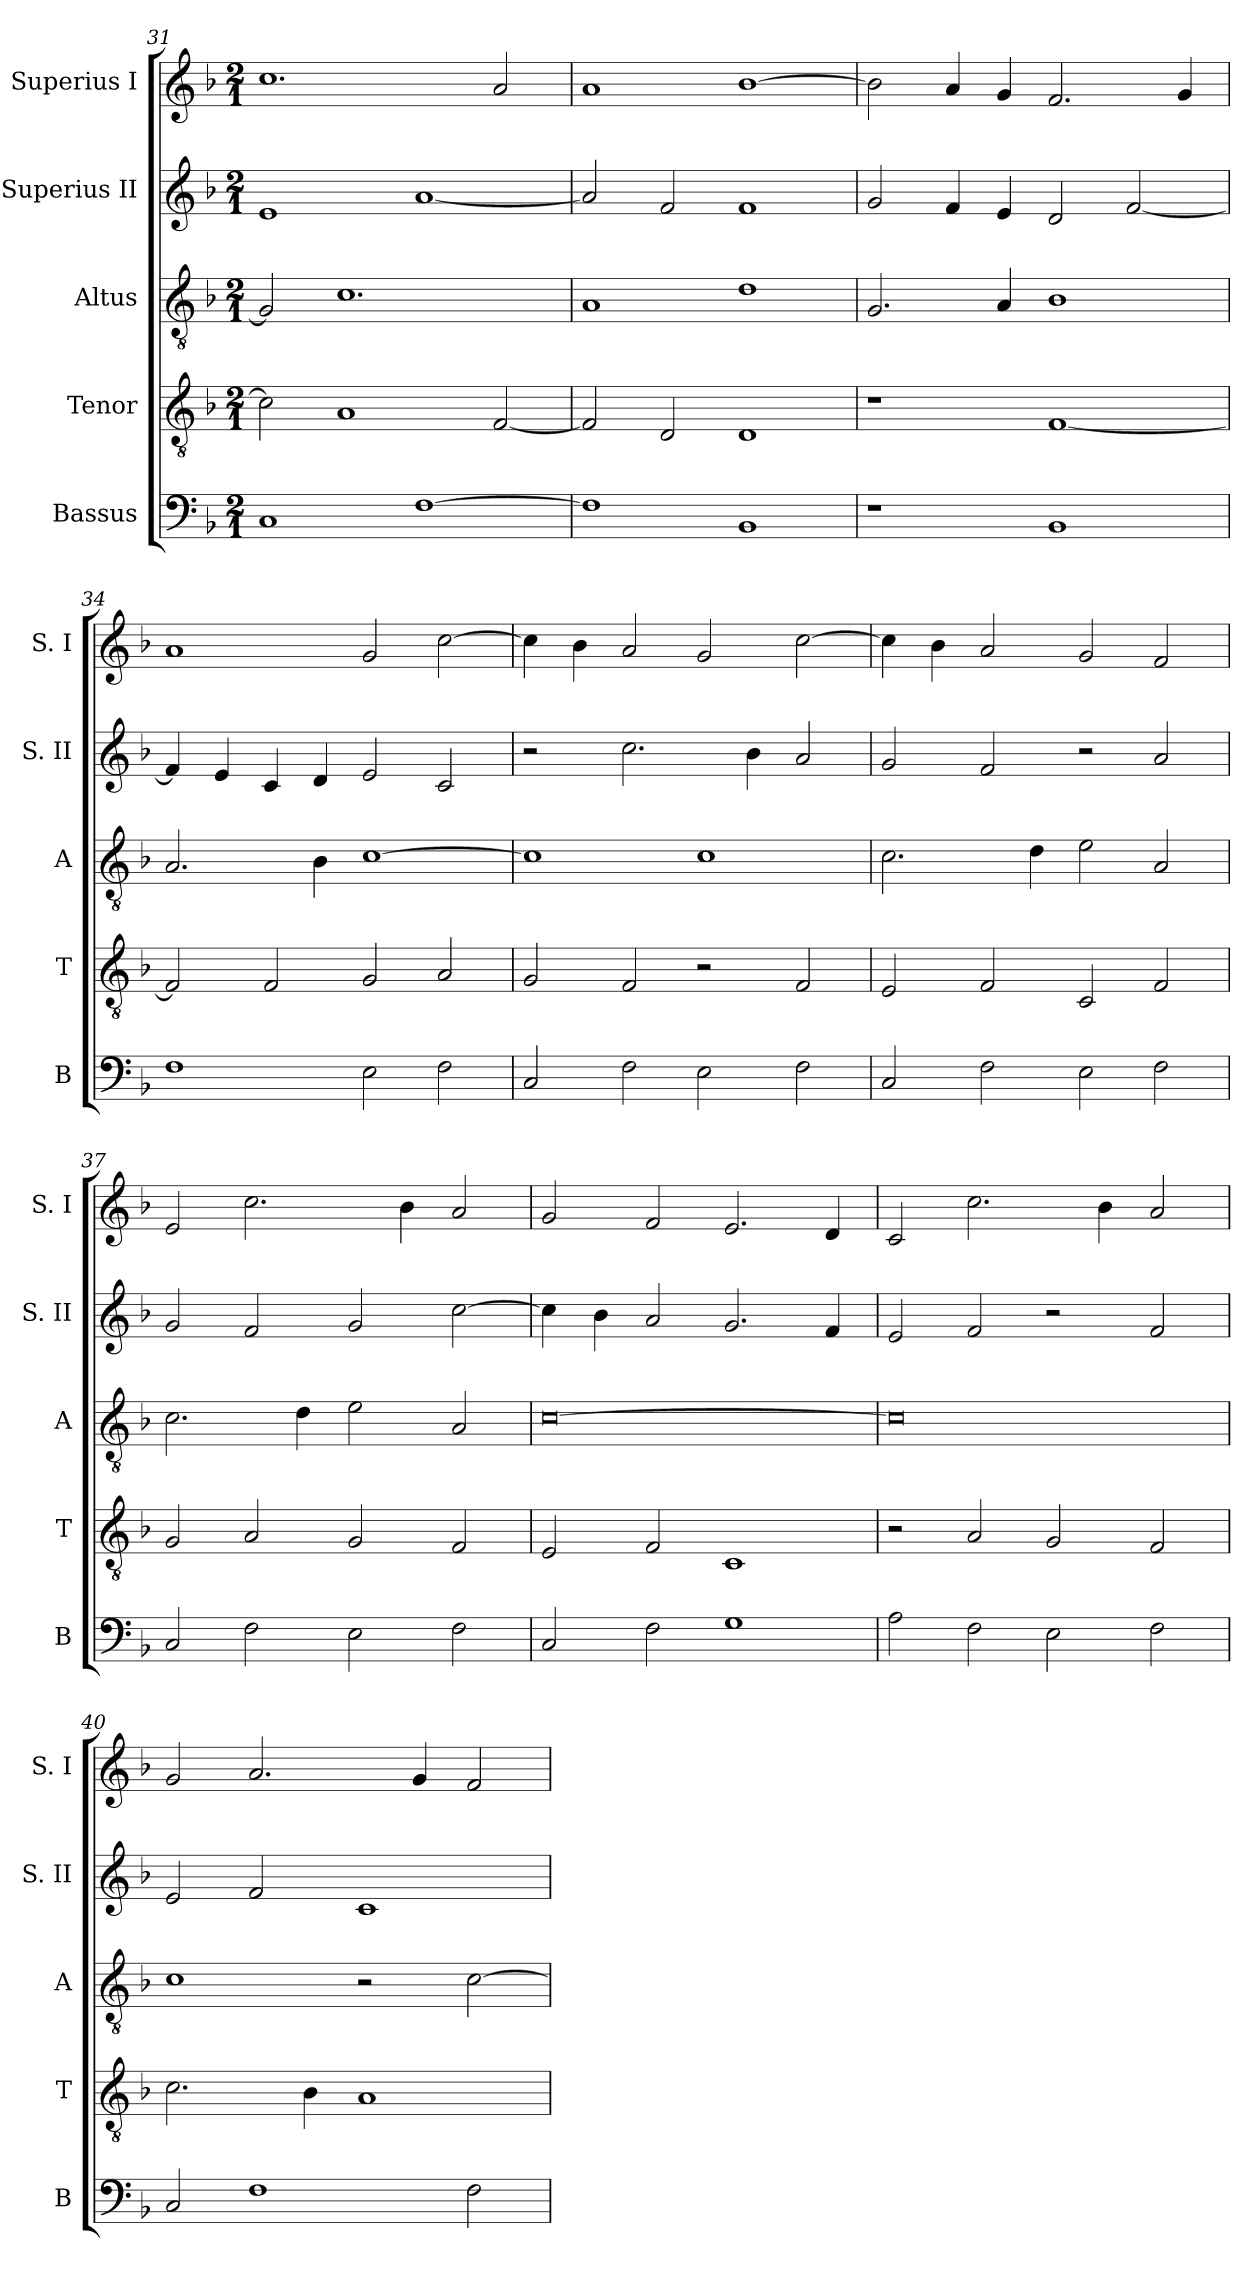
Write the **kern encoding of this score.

**kern	**kern	**kern	**kern	**kern
*part5	*part4	*part3	*part2	*part1
*staff5	*staff4	*staff3	*staff2	*staff1
*I"Bassus	*I"Tenor	*I"Altus	*I"Superius II	*I"Superius I
*I'B	*I'T	*I'A	*I'S. II	*I'S. I
*clefF4	*clefGv2	*clefGv2	*clefG2	*clefG2
*k[b-]	*k[b-]	*k[b-]	*k[b-]	*k[b-]
*F:	*F:	*F:	*F:	*F:
*M2/1	*M2/1	*M2/1	*M2/1	*M2/1
=31	=31	=31	=31	=31
1C	2c]	2G]	1e	1.cc
.	1A	1.c	.	.
[1F	.	.	[1a	.
.	[2F	.	.	2a
=32	=32	=32	=32	=32
1F]	2F]	1A	2a]	1a
.	2D	.	2f	.
1BB-	1D	1d	1f	[1b-
=33	=33	=33	=33	=33
1r	1r	2.G	2g	2b-]
.	.	.	4f	4a
.	.	4A	4e	4g
1BB-	[1F	1B-	2d	2.f
.	.	.	[2f	.
.	.	.	.	4g
=34	=34	=34	=34	=34
1F	2F]	2.A	4f]	1a
.	.	.	4e	.
.	2F	.	4c	.
.	.	4B-	4d	.
2E	2G	[1c	2e	2g
2F	2A	.	2c	[2cc
=35	=35	=35	=35	=35
2C	2G	1c]	2r	4cc]
.	.	.	.	4b-
2F	2F	.	2.cc	2a
2E	2r	1c	.	2g
.	.	.	4b-	.
2F	2F	.	2a	[2cc
=36	=36	=36	=36	=36
2C	2E	2.c	2g	4cc]
.	.	.	.	4b-
2F	2F	.	2f	2a
.	.	4d	.	.
2E	2C	2e	2r	2g
2F	2F	2A	2a	2f
=37	=37	=37	=37	=37
2C	2G	2.c	2g	2e
2F	2A	.	2f	2.cc
.	.	4d	.	.
2E	2G	2e	2g	.
.	.	.	.	4b-
2F	2F	2A	[2cc	2a
=38	=38	=38	=38	=38
2C	2E	[0c	4cc]	2g
.	.	.	4b-	.
2F	2F	.	2a	2f
1G	1C	.	2.g	2.e
.	.	.	4f	4d
=39	=39	=39	=39	=39
2A	2r	0c]	2e	2c
2F	2A	.	2f	2.cc
2E	2G	.	2r	.
.	.	.	.	4b-
2F	2F	.	2f	2a
=40	=40	=40	=40	=40
2C	2.c	1c	2e	2g
1F	.	.	2f	2.a
.	4B-	.	.	.
.	1A	2r	1c	.
.	.	.	.	4g
2F	.	[2c	.	2f
=	=	=	=	=
*-	*-	*-	*-	*-
